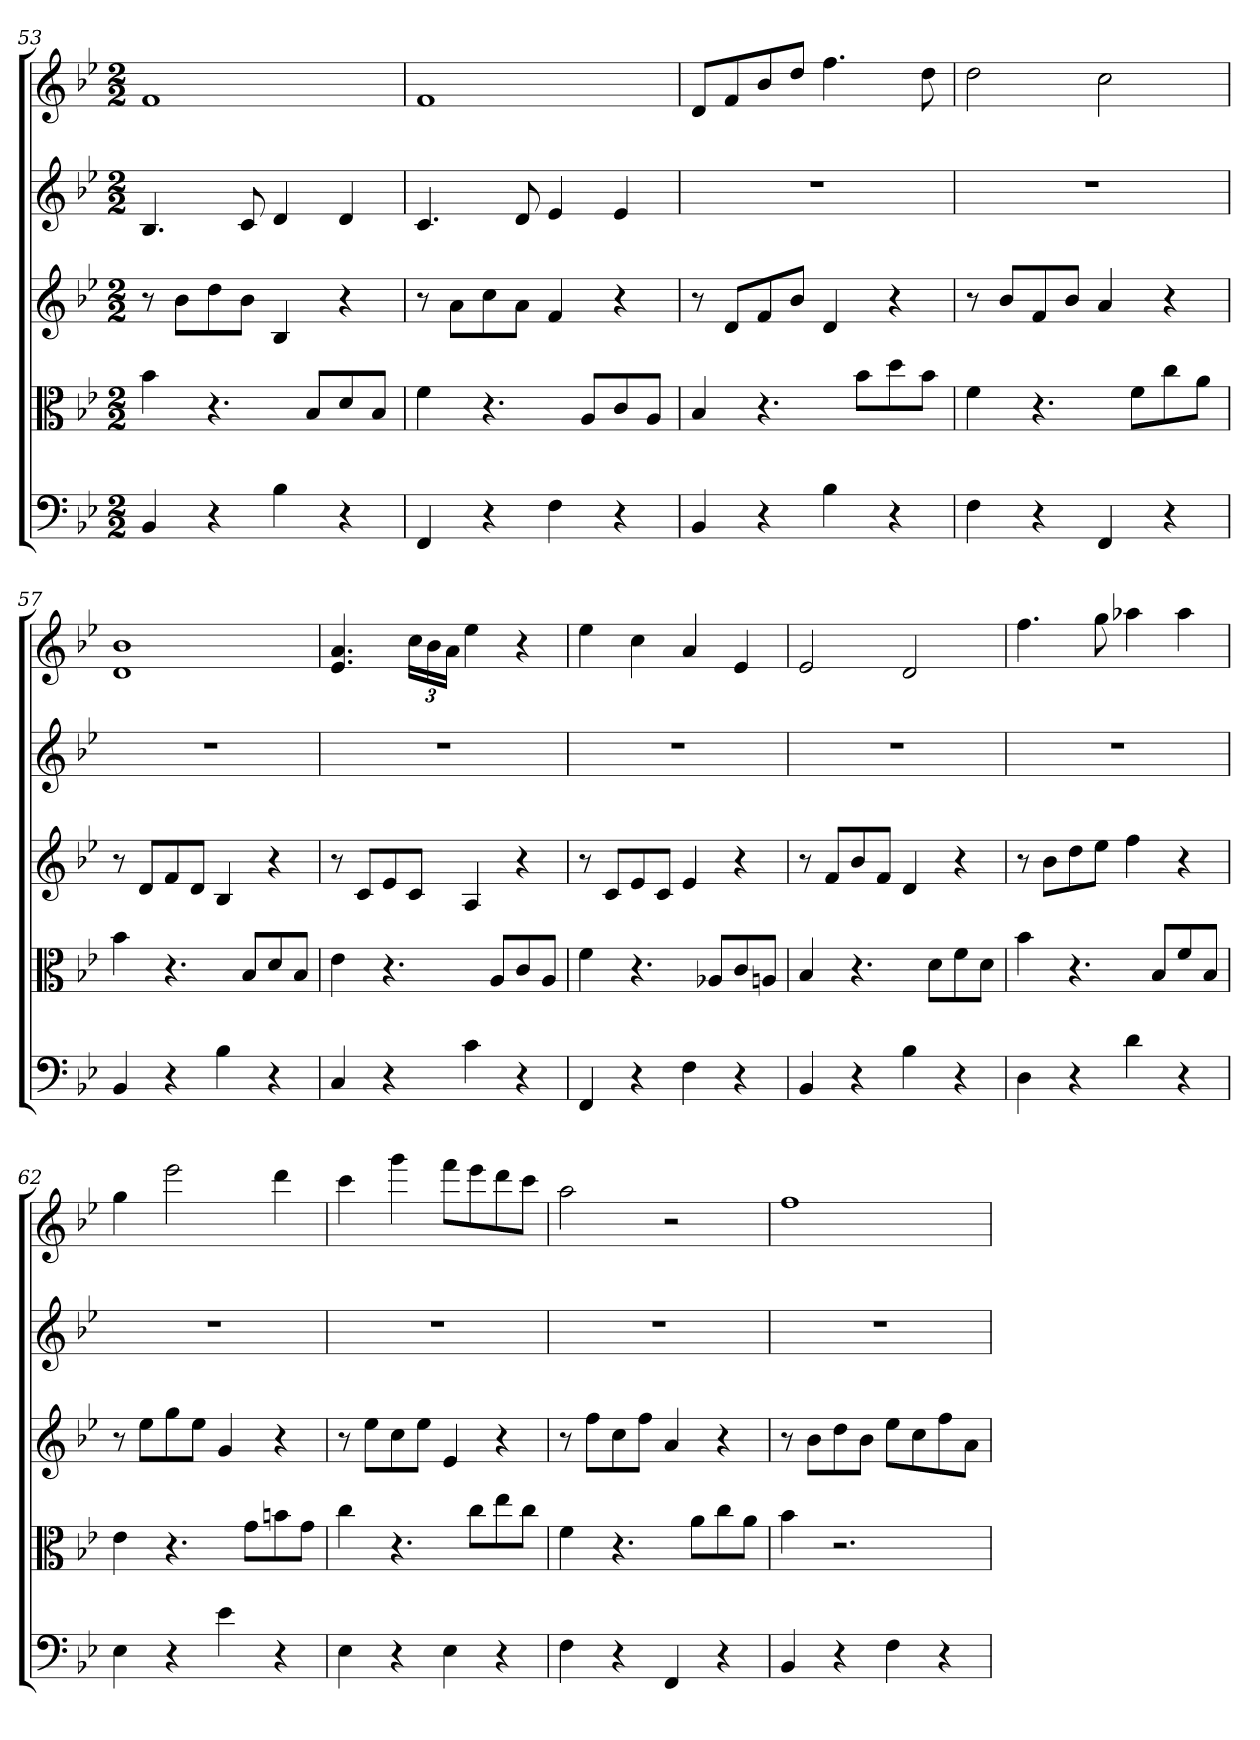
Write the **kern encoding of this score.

**kern	**kern	**kern	**kern	**kern
*part5	*part4	*part3	*part2	*part1
*staff5	*staff4	*staff3	*staff2	*staff1
*clefF4	*clefC3	*	*	*
*k[b-e-]	*k[b-e-]	*k[b-e-]	*k[b-e-]	*k[b-e-]
*B-:	*B-:	*B-:	*B-:	*B-:
*M2/2	*M2/2	*M2/2	*M2/2	*M2/2
=53	=53	=53	=53	=53
4BB-	4b-	8r	4.B-	1f
.	.	8b-L	.	.
4r	4.r	8dd	.	.
.	.	8b-J	8c	.
4B-	.	4B-	4d	.
.	8B-/L	.	.	.
4r	8d/	4r	4d	.
.	8B-/J	.	.	.
=54	=54	=54	=54	=54
4FF	4f	8r	4.c	1f
.	.	8aL	.	.
4r	4.r	8cc	.	.
.	.	8aJ	8d	.
4F	.	4f	4e-	.
.	8A/L	.	.	.
4r	8c/	4r	4e-	.
.	8A/J	.	.	.
=55	=55	=55	=55	=55
4BB-	4B-	8r	1r	8dL
.	.	8dL	.	8f
4r	4.r	8f	.	8b-
.	.	8b-J	.	8ddJ
4B-	.	4d	.	4.ff
.	8b-\L	.	.	.
4r	8dd\	4r	.	.
.	8b-\J	.	.	8dd
=56	=56	=56	=56	=56
4F	4f	8r	1r	2dd
.	.	8b-L	.	.
4r	4.r	8f	.	.
.	.	8b-J	.	.
4FF	.	4a	.	2cc
.	8f\L	.	.	.
4r	8cc\	4r	.	.
.	8a\J	.	.	.
=57	=57	=57	=57	=57
4BB-	4b-	8r	1r	1d 1b-
.	.	8dL	.	.
4r	4.r	8f	.	.
.	.	8dJ	.	.
4B-	.	4B-	.	.
.	8B-/L	.	.	.
4r	8d/	4r	.	.
.	8B-/J	.	.	.
=58	=58	=58	=58	=58
4C	4e-	8r	1r	4.e- 4.a
.	.	8cL	.	.
4r	4.r	8e-	.	.
.	.	8cJ	.	24ccLL
.	.	.	.	24b-
.	.	.	.	24aJJ
4c	.	4A	.	4ee-
.	8A/L	.	.	.
4r	8c/	4r	.	4r
.	8A/J	.	.	.
=59	=59	=59	=59	=59
4FF	4f	8r	1r	4ee-
.	.	8cL	.	.
4r	4.r	8e-	.	4cc
.	.	8cJ	.	.
4F	.	4e-	.	4a
.	8A-X/L	.	.	.
4r	8c/	4r	.	4e-
.	8An/J	.	.	.
=60	=60	=60	=60	=60
4BB-	4B-	8r	1r	2e-
.	.	8fL	.	.
4r	4.r	8b-	.	.
.	.	8fJ	.	.
4B-	.	4d	.	2d
.	8d\L	.	.	.
4r	8f\	4r	.	.
.	8d\J	.	.	.
=61	=61	=61	=61	=61
4D	4b-	8r	1r	4.ff
.	.	8b-L	.	.
4r	4.r	8dd	.	.
.	.	8ee-J	.	8gg
4d	.	4ff	.	4aa-X
.	8B-/L	.	.	.
4r	8f/	4r	.	4aa-
.	8B-/J	.	.	.
=62	=62	=62	=62	=62
4E-	4e-	8r	1r	4gg
.	.	8ee-L	.	.
4r	4.r	8gg	.	2eee-
.	.	8ee-J	.	.
4e-	.	4g	.	.
.	8g\L	.	.	.
4r	8bn\	4r	.	4ddd
.	8g\J	.	.	.
=63	=63	=63	=63	=63
4E-	4cc	8r	1r	4ccc
.	.	8ee-L	.	.
4r	4.r	8cc	.	4ggg
.	.	8ee-J	.	.
4E-	.	4e-	.	8fffL
.	8cc\L	.	.	8eee-
4r	8ee-\	4r	.	8ddd
.	8cc\J	.	.	8cccJ
=64	=64	=64	=64	=64
4F	4f	8r	1r	2aa
.	.	8ffL	.	.
4r	4.r	8cc	.	.
.	.	8ffJ	.	.
4FF	.	4a	.	2r
.	8a\L	.	.	.
4r	8cc\	4r	.	.
.	8a\J	.	.	.
=65	=65	=65	=65	=65
4BB-	4b-	8r	1r	1ff
.	.	8b-L	.	.
4r	2.r	8dd	.	.
.	.	8b-J	.	.
4F	.	8ee-L	.	.
.	.	8cc	.	.
4r	.	8ff	.	.
.	.	8aJ	.	.
=	=	=	=	=
*-	*-	*-	*-	*-
